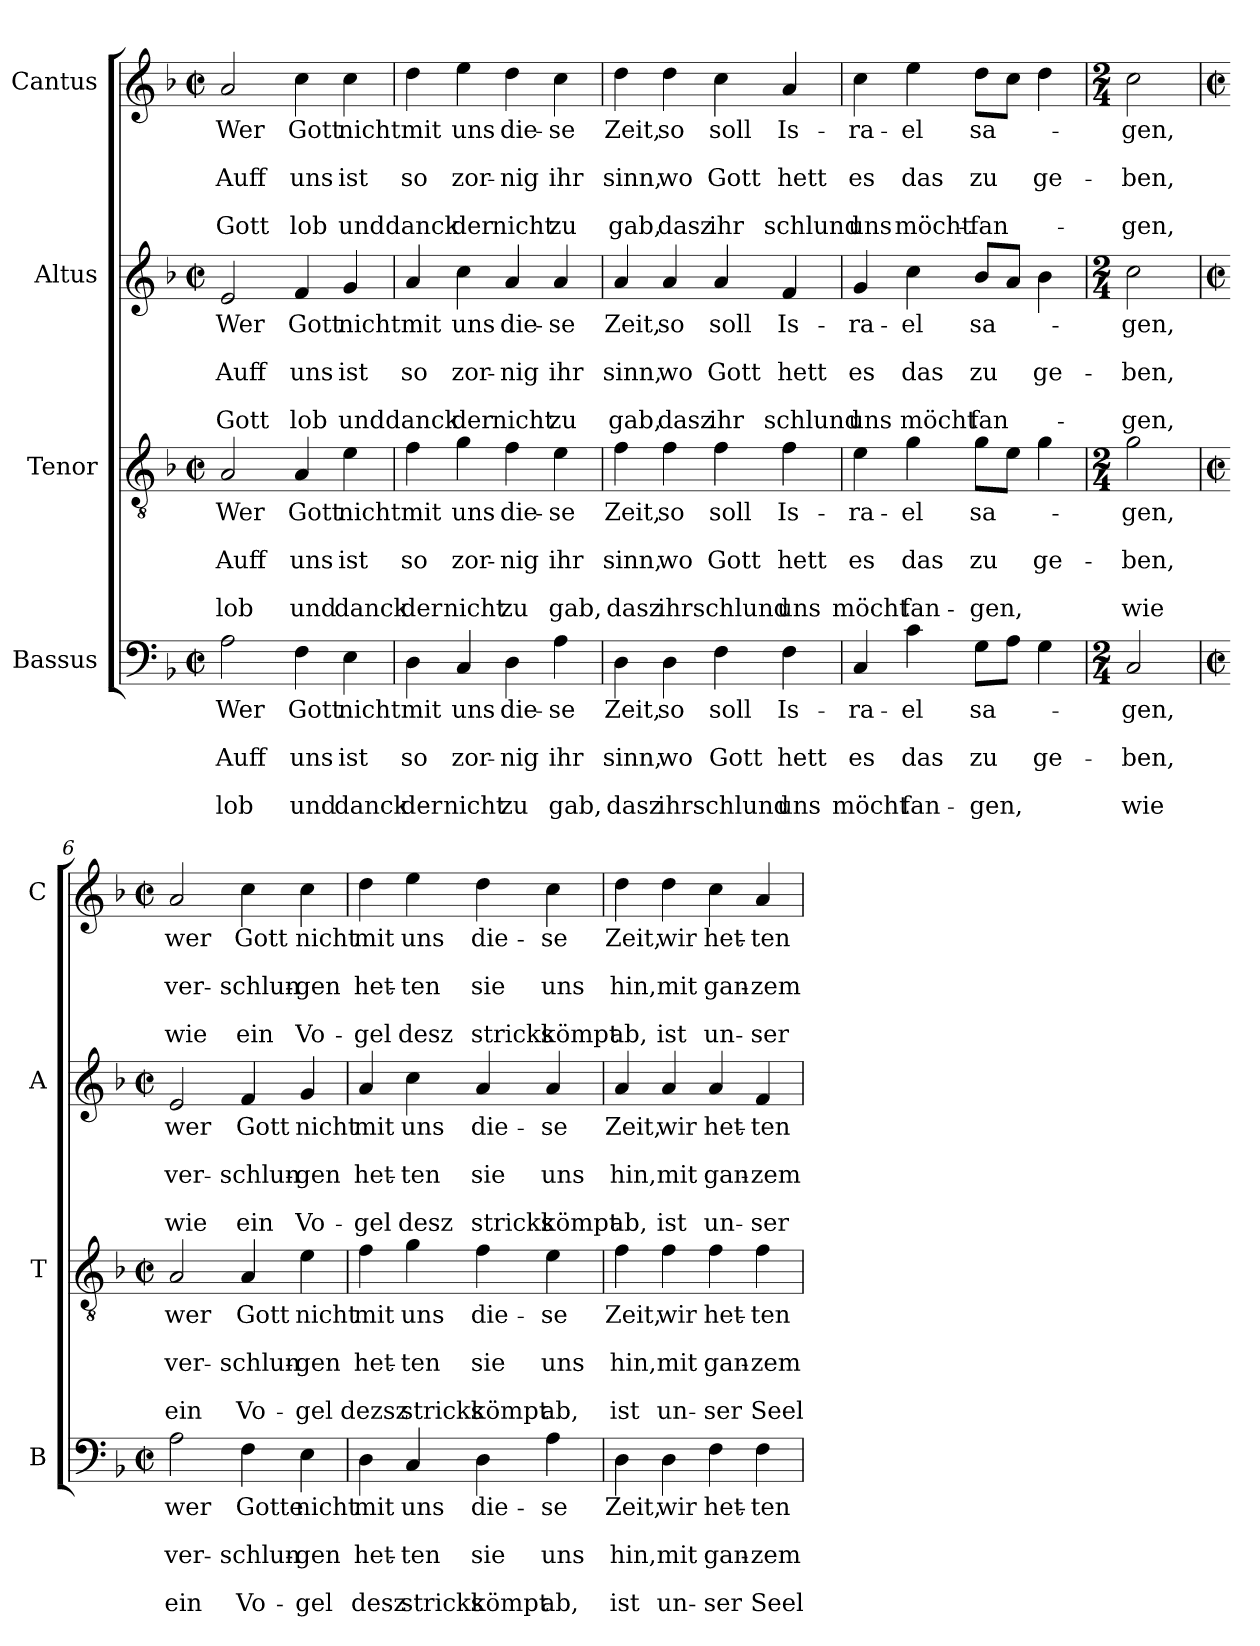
**kern	**text	**text	**text	**text	**text	**kern	**text	**text	**text	**text	**text	**kern	**text	**text	**text	**text	**text	**kern	**text	**text	**text	**text	**text
*part4	*part4	*part4	*part4	*part4	*part4	*part3	*part3	*part3	*part3	*part3	*part3	*part2	*part2	*part2	*part2	*part2	*part2	*part1	*part1	*part1	*part1	*part1	*part1
*staff4	*staff4	*staff4	*staff4	*staff4	*staff4	*staff3	*staff3	*staff3	*staff3	*staff3	*staff3	*staff2	*staff2	*staff2	*staff2	*staff2	*staff2	*staff1	*staff1	*staff1	*staff1	*staff1	*staff1
*I"Bassus	*	*	*	*	*	*I"Tenor	*	*	*	*	*	*I"Altus	*	*	*	*	*	*I"Cantus	*	*	*	*	*
*I'B	*	*	*	*	*	*I'T	*	*	*	*	*	*I'A	*	*	*	*	*	*I'C	*	*	*	*	*
*clefF4	*	*	*	*	*	*clefGv2	*	*	*	*	*	*clefG2	*	*	*	*	*	*clefG2	*	*	*	*	*
*k[b-]	*	*	*	*	*	*k[b-]	*	*	*	*	*	*k[b-]	*	*	*	*	*	*k[b-]	*	*	*	*	*
*F:	*	*	*	*	*	*F:	*	*	*	*	*	*F:	*	*	*	*	*	*F:	*	*	*	*	*
*M2/2	*	*	*	*	*	*M2/2	*	*	*	*	*	*M2/2	*	*	*	*	*	*M2/2	*	*	*	*	*
*met(c|)	*	*	*	*	*	*met(c|)	*	*	*	*	*	*met(c|)	*	*	*	*	*	*met(c|)	*	*	*	*	*
=1	=1	=1	=1	=1	=1	=1	=1	=1	=1	=1	=1	=1	=1	=1	=1	=1	=1	=1	=1	=1	=1	=1	=1
!	!LO:LY:b	!	!LO:LY:b	!	!LO:LY:b	!	!LO:LY:b	!	!LO:LY:b	!	!LO:LY:b	!	!LO:LY:b	!	!LO:LY:b	!	!LO:LY:b	!	!LO:LY:b	!	!LO:LY:b	!	!LO:LY:b
2A\	Wer	.	Auff	.	lob	2A/	Wer	.	Auff	.	lob	2e/	Wer	.	Auff	.	Gott	2a/	Wer	.	Auff	.	Gott
!	!LO:LY:b	!	!LO:LY:b	!	!LO:LY:b	!	!LO:LY:b	!	!LO:LY:b	!	!LO:LY:b	!	!LO:LY:b	!	!LO:LY:b	!	!LO:LY:b	!	!LO:LY:b	!	!LO:LY:b	!	!LO:LY:b
4F\	Gott	.	uns	.	und	4A/	Gott	.	uns	.	und	4f/	Gott	.	uns	.	lob	4cc\	Gott	.	uns	.	lob
!	!LO:LY:b	!	!LO:LY:b	!	!LO:LY:b	!	!LO:LY:b	!	!LO:LY:b	!	!LO:LY:b	!	!LO:LY:b	!	!LO:LY:b	!	!LO:LY:b	!	!LO:LY:b	!	!LO:LY:b	!	!LO:LY:b
4E\	nicht	.	ist	.	danck	4e\	nicht	.	ist	.	danck	4g/	nicht	.	ist	.	und	4cc\	nicht	.	ist	.	und
=2	=2	=2	=2	=2	=2	=2	=2	=2	=2	=2	=2	=2	=2	=2	=2	=2	=2	=2	=2	=2	=2	=2	=2
!	!LO:LY:b	!	!LO:LY:b	!	!LO:LY:b	!	!LO:LY:b	!	!LO:LY:b	!	!LO:LY:b	!	!LO:LY:b	!	!LO:LY:b	!	!LO:LY:b	!	!LO:LY:b	!	!LO:LY:b	!	!LO:LY:b
4D\	mit	.	so	.	der	4f\	mit	.	so	.	der	4a/	mit	.	so	.	danck	4dd\	mit	.	so	.	danck
!	!LO:LY:b	!	!LO:LY:b	!	!LO:LY:b	!	!LO:LY:b	!	!LO:LY:b	!	!LO:LY:b	!	!LO:LY:b	!	!LO:LY:b	!	!LO:LY:b	!	!LO:LY:b	!	!LO:LY:b	!	!LO:LY:b
4C/	uns	.	zor-	.	nicht	4g\	uns	.	zor-	.	nicht	4cc\	uns	.	zor-	.	der	4ee\	uns	.	zor-	.	der
!	!LO:LY:b	!	!LO:LY:b	!	!LO:LY:b	!	!LO:LY:b	!	!LO:LY:b	!	!LO:LY:b	!	!LO:LY:b	!	!LO:LY:b	!	!LO:LY:b	!	!LO:LY:b	!	!LO:LY:b	!	!LO:LY:b
4D\	die-	.	-nig	.	zu	4f\	die-	.	-nig	.	zu	4a/	die-	.	-nig	.	nicht	4dd\	die-	.	-nig	.	nicht
!	!LO:LY:b	!	!LO:LY:b	!	!LO:LY:b	!	!LO:LY:b	!	!LO:LY:b	!	!LO:LY:b	!	!LO:LY:b	!	!LO:LY:b	!	!LO:LY:b	!	!LO:LY:b	!	!LO:LY:b	!	!LO:LY:b
4A\	-se	.	ihr	.	gab,	4e\	-se	.	ihr	.	gab,	4a/	-se	.	ihr	.	zu	4cc\	-se	.	ihr	.	zu
=3	=3	=3	=3	=3	=3	=3	=3	=3	=3	=3	=3	=3	=3	=3	=3	=3	=3	=3	=3	=3	=3	=3	=3
!	!LO:LY:b	!	!LO:LY:b	!	!LO:LY:b	!	!LO:LY:b	!	!LO:LY:b	!	!LO:LY:b	!	!LO:LY:b	!	!LO:LY:b	!	!LO:LY:b	!	!LO:LY:b	!	!LO:LY:b	!	!LO:LY:b
4D\	Zeit,	.	sinn,	.	dasz	4f\	Zeit,	.	sinn,	.	dasz	4a/	Zeit,	.	sinn,	.	gab,	4dd\	Zeit,	.	sinn,	.	gab,
!	!LO:LY:b	!	!LO:LY:b	!	!LO:LY:b	!	!LO:LY:b	!	!LO:LY:b	!	!LO:LY:b	!	!LO:LY:b	!	!LO:LY:b	!	!LO:LY:b	!	!LO:LY:b	!	!LO:LY:b	!	!LO:LY:b
4D\	so	.	wo	.	ihr	4f\	so	.	wo	.	ihr	4a/	so	.	wo	.	dasz	4dd\	so	.	wo	.	dasz
!	!LO:LY:b	!	!LO:LY:b	!	!LO:LY:b	!	!LO:LY:b	!	!LO:LY:b	!	!LO:LY:b	!	!LO:LY:b	!	!LO:LY:b	!	!LO:LY:b	!	!LO:LY:b	!	!LO:LY:b	!	!LO:LY:b
4F\	soll	.	Gott	.	schlund	4f\	soll	.	Gott	.	schlund	4a/	soll	.	Gott	.	ihr	4cc\	soll	.	Gott	.	ihr
!	!LO:LY:b	!	!LO:LY:b	!	!LO:LY:b	!	!LO:LY:b	!	!LO:LY:b	!	!LO:LY:b	!	!LO:LY:b	!	!LO:LY:b	!	!LO:LY:b	!	!LO:LY:b	!	!LO:LY:b	!	!LO:LY:b
4F\	Is-	.	hett	.	uns	4f\	Is-	.	hett	.	uns	4f/	Is-	.	hett	.	schlund	4a/	Is-	.	hett	.	schlund
=4	=4	=4	=4	=4	=4	=4	=4	=4	=4	=4	=4	=4	=4	=4	=4	=4	=4	=4	=4	=4	=4	=4	=4
!	!LO:LY:b	!	!LO:LY:b	!	!LO:LY:b	!	!LO:LY:b	!	!LO:LY:b	!	!LO:LY:b	!	!LO:LY:b	!	!LO:LY:b	!	!LO:LY:b	!	!LO:LY:b	!	!LO:LY:b	!	!LO:LY:b
4C/	-ra-	.	es	.	möcht	4e\	-ra-	.	es	.	möcht	4g/	-ra-	.	es	.	uns	4cc\	-ra-	.	es	.	uns
!	!LO:LY:b	!	!LO:LY:b	!	!LO:LY:b	!	!LO:LY:b	!	!LO:LY:b	!	!LO:LY:b	!	!LO:LY:b	!	!LO:LY:b	!	!LO:LY:b	!	!LO:LY:b	!	!LO:LY:b	!	!LO:LY:b
4c\	-el	.	das	.	fan-	4g\	-el	.	das	.	fan-	4cc\	-el	.	das	.	möcht	4ee\	-el	.	das	.	möcht-
!	!LO:LY:b	!	!LO:LY:b	!	!LO:LY:b	!	!LO:LY:b	!	!LO:LY:b	!	!LO:LY:b	!	!LO:LY:b	!	!LO:LY:b	!	!LO:LY:b	!	!LO:LY:b	!	!LO:LY:b	!	!LO:LY:b
8G\L	sa-	.	zu	.	-gen,	8g\L	sa-	.	zu	.	-gen,	8b-/L	sa-	.	zu	.	fan-	8dd\L	sa-	.	zu	.	-fan-
8A\J	.	.	.	.	.	8e\J	.	.	.	.	.	8a/J	.	.	.	.	.	8cc\J	.	.	.	.	.
!	!	!	!LO:LY:b	!	!	!	!	!	!LO:LY:b	!	!	!	!	!	!LO:LY:b	!	!	!	!	!	!LO:LY:b	!	!
4G\	.	.	ge-	.	.	4g\	.	.	ge-	.	.	4b-\	.	.	ge-	.	.	4dd\	.	.	ge-	.	.
!!LO:LB:g=z
=5	=5	=5	=5	=5	=5	=5	=5	=5	=5	=5	=5	=5	=5	=5	=5	=5	=5	=5	=5	=5	=5	=5	=5
*M2/4	*	*	*	*	*	*M2/4	*	*	*	*	*	*M2/4	*	*	*	*	*	*M2/4	*	*	*	*	*
!	!LO:LY:b	!	!LO:LY:b	!	!LO:LY:b	!	!LO:LY:b	!	!LO:LY:b	!	!LO:LY:b	!	!LO:LY:b	!	!LO:LY:b	!	!LO:LY:b	!	!LO:LY:b	!	!LO:LY:b	!	!LO:LY:b
2C/	-gen,	.	-ben,	.	wie	2g\	-gen,	.	-ben,	.	wie	2cc\	-gen,	.	-ben,	.	-gen,	2cc\	-gen,	.	-ben,	.	-gen,
=6	=6	=6	=6	=6	=6	=6	=6	=6	=6	=6	=6	=6	=6	=6	=6	=6	=6	=6	=6	=6	=6	=6	=6
*M2/2	*	*	*	*	*	*M2/2	*	*	*	*	*	*M2/2	*	*	*	*	*	*M2/2	*	*	*	*	*
*met(c|)	*	*	*	*	*	*met(c|)	*	*	*	*	*	*met(c|)	*	*	*	*	*	*met(c|)	*	*	*	*	*
!	!LO:LY:b	!	!LO:LY:b	!	!LO:LY:b	!	!LO:LY:b	!	!LO:LY:b	!	!LO:LY:b	!	!LO:LY:b	!	!LO:LY:b	!	!LO:LY:b	!	!LO:LY:b	!	!LO:LY:b	!	!LO:LY:b
2A\	wer	.	ver-	.	ein	2A/	wer	.	ver-	.	ein	2e/	wer	.	ver-	.	wie	2a/	wer	.	ver-	.	wie
!	!LO:LY:b	!	!LO:LY:b	!	!LO:LY:b	!	!LO:LY:b	!	!LO:LY:b	!	!LO:LY:b	!	!LO:LY:b	!	!LO:LY:b	!	!LO:LY:b	!	!LO:LY:b	!	!LO:LY:b	!	!LO:LY:b
4F\	Gotte	.	-schlun-	.	Vo-	4A/	Gott	.	-schlun-	.	Vo-	4f/	Gott	.	-schlun-	.	ein	4cc\	Gott	.	-schlun-	.	ein
!	!LO:LY:b	!	!LO:LY:b	!	!LO:LY:b	!	!LO:LY:b	!	!LO:LY:b	!	!LO:LY:b	!	!LO:LY:b	!	!LO:LY:b	!	!LO:LY:b	!	!LO:LY:b	!	!LO:LY:b	!	!LO:LY:b
4E\	nicht	.	-gen	.	-gel	4e\	nicht	.	-gen	.	-gel	4g/	nicht	.	-gen	.	Vo-	4cc\	nicht	.	-gen	.	Vo-
=7	=7	=7	=7	=7	=7	=7	=7	=7	=7	=7	=7	=7	=7	=7	=7	=7	=7	=7	=7	=7	=7	=7	=7
!	!LO:LY:b	!	!LO:LY:b	!	!LO:LY:b	!	!LO:LY:b	!	!LO:LY:b	!	!LO:LY:b	!	!LO:LY:b	!	!LO:LY:b	!	!LO:LY:b	!	!LO:LY:b	!	!LO:LY:b	!	!LO:LY:b
4D\	mit	.	het-	.	desz	4f\	mit	.	het-	.	dezsz	4a/	mit	.	het-	.	-gel	4dd\	mit	.	het-	.	-gel
!	!LO:LY:b	!	!LO:LY:b	!	!LO:LY:b	!	!LO:LY:b	!	!LO:LY:b	!	!LO:LY:b	!	!LO:LY:b	!	!LO:LY:b	!	!LO:LY:b	!	!LO:LY:b	!	!LO:LY:b	!	!LO:LY:b
4C/	uns	.	-ten	.	stricks	4g\	uns	.	-ten	.	stricks	4cc\	uns	.	-ten	.	desz	4ee\	uns	.	-ten	.	desz
!	!LO:LY:b	!	!LO:LY:b	!	!LO:LY:b	!	!LO:LY:b	!	!LO:LY:b	!	!LO:LY:b	!	!LO:LY:b	!	!LO:LY:b	!	!LO:LY:b	!	!LO:LY:b	!	!LO:LY:b	!	!LO:LY:b
4D\	die-	.	sie	.	kömpt	4f\	die-	.	sie	.	kömpt	4a/	die-	.	sie	.	stricks	4dd\	die-	.	sie	.	stricks
!	!LO:LY:b	!	!LO:LY:b	!	!LO:LY:b	!	!LO:LY:b	!	!LO:LY:b	!	!LO:LY:b	!	!LO:LY:b	!	!LO:LY:b	!	!LO:LY:b	!	!LO:LY:b	!	!LO:LY:b	!	!LO:LY:b
4A\	-se	.	uns	.	ab,	4e\	-se	.	uns	.	ab,	4a/	-se	.	uns	.	kömpt	4cc\	-se	.	uns	.	kömpt
=8	=8	=8	=8	=8	=8	=8	=8	=8	=8	=8	=8	=8	=8	=8	=8	=8	=8	=8	=8	=8	=8	=8	=8
!	!LO:LY:b	!	!LO:LY:b	!	!LO:LY:b	!	!LO:LY:b	!	!LO:LY:b	!	!LO:LY:b	!	!LO:LY:b	!	!LO:LY:b	!	!LO:LY:b	!	!LO:LY:b	!	!LO:LY:b	!	!LO:LY:b
4D\	Zeit,	.	hin,	.	ist	4f\	Zeit,	.	hin,	.	ist	4a/	Zeit,	.	hin,	.	ab,	4dd\	Zeit,	.	hin,	.	ab,
!	!LO:LY:b	!	!LO:LY:b	!	!LO:LY:b	!	!LO:LY:b	!	!LO:LY:b	!	!LO:LY:b	!	!LO:LY:b	!	!LO:LY:b	!	!LO:LY:b	!	!LO:LY:b	!	!LO:LY:b	!	!LO:LY:b
4D\	wir	.	mit	.	un-	4f\	wir	.	mit	.	un-	4a/	wir	.	mit	.	ist	4dd\	wir	.	mit	.	ist
!	!LO:LY:b	!	!LO:LY:b	!	!LO:LY:b	!	!LO:LY:b	!	!LO:LY:b	!	!LO:LY:b	!	!LO:LY:b	!	!LO:LY:b	!	!LO:LY:b	!	!LO:LY:b	!	!LO:LY:b	!	!LO:LY:b
4F\	het-	.	gan-	.	-ser	4f\	het-	.	gan-	.	-ser	4a/	het-	.	gan-	.	un-	4cc\	het-	.	gan-	.	un-
!	!LO:LY:b	!	!LO:LY:b	!	!LO:LY:b	!	!LO:LY:b	!	!LO:LY:b	!	!LO:LY:b	!	!LO:LY:b	!	!LO:LY:b	!	!LO:LY:b	!	!LO:LY:b	!	!LO:LY:b	!	!LO:LY:b
4F\	-ten	.	-zem	.	Seel	4f\	-ten	.	-zem	.	Seel	4f/	-ten	.	-zem	.	-ser	4a/	-ten	.	-zem	.	-ser
=	=	=	=	=	=	=	=	=	=	=	=	=	=	=	=	=	=	=	=	=	=	=	=
*-	*-	*-	*-	*-	*-	*-	*-	*-	*-	*-	*-	*-	*-	*-	*-	*-	*-	*-	*-	*-	*-	*-	*-
